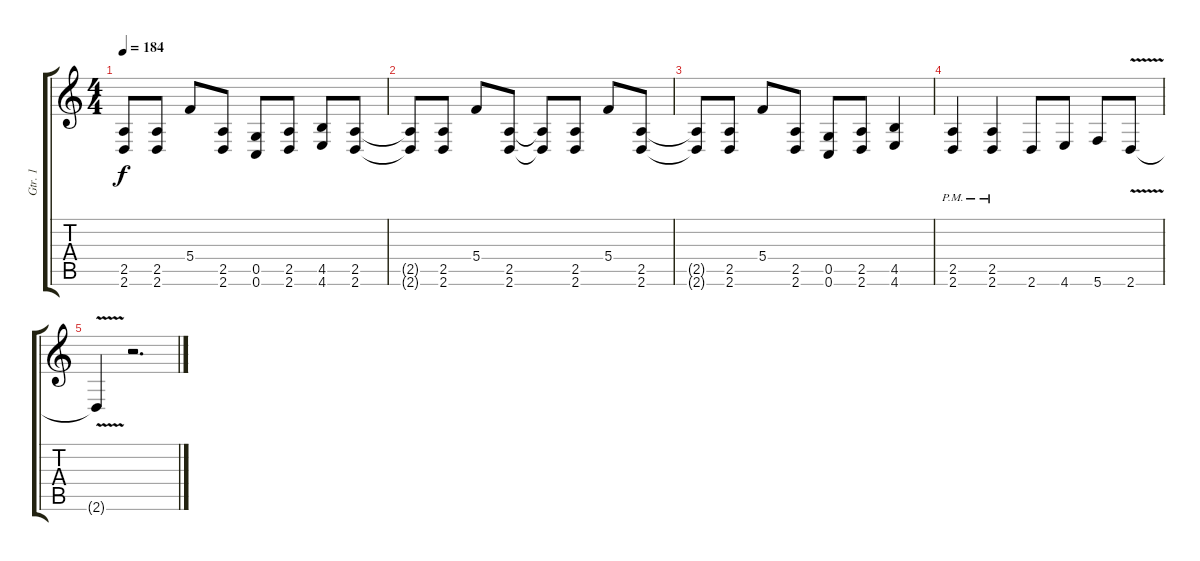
\track ("Gtr. 1" "Gtr. 1") {instrument overdrivenguitar}
\staff {score tabs}
\tuning (D4 A3 F3 C3 G2 C2) {hide}
\ts (4 4)
\tempo 184
\clef g2
\ks c
(2.5{t} 2.6{t}).8{dy f} (2.5 2.6).8 5.4.8 (2.5 2.6).8 (0.5 0.6).8 (2.5 2.6).8 (4.5 4.6).8 (2.5 2.6).8 |
(2.5{t} 2.6{t}).8 (2.5 2.6).8 5.4.8 (2.5 2.6).8 (2.5{t} 2.6{t}).8 (2.5 2.6).8 5.4.8 (2.5 2.6).8 |
(2.5{t} 2.6{t}).8 (2.5 2.6).8 5.4.8 (2.5 2.6).8 (0.5 0.6).8 (2.5 2.6).8 (4.5 4.6).4 |
(2.5{pm} 2.6{pm}).4 (2.5{pm} 2.6{pm}).4 2.6.8 4.6.8 5.6.8 2.6{v}.8 |
2.6{t}.4 r.2{d}
